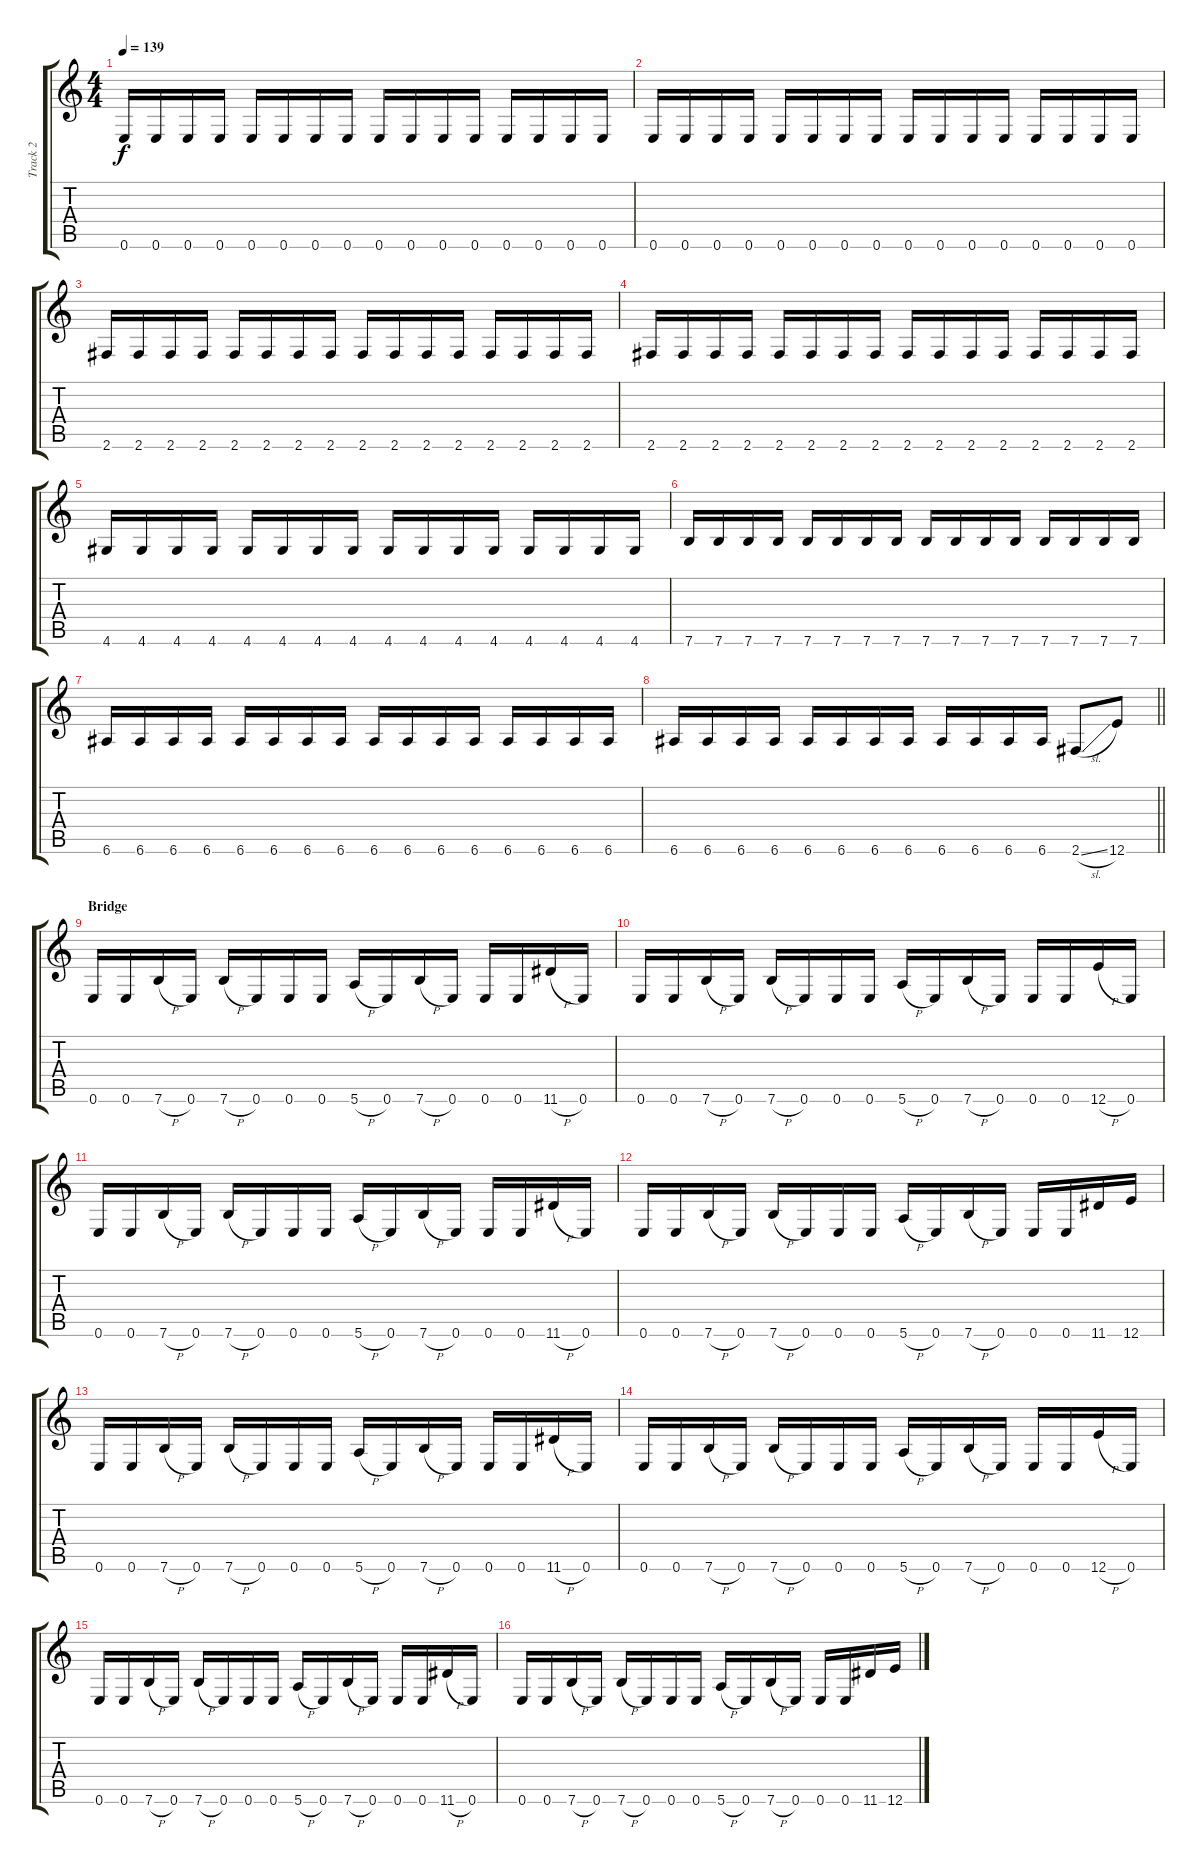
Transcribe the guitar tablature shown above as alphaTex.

\track ("Track 2" "Track 2") {instrument overdrivenguitar}
\staff {score tabs}
\tuning (E4 B3 G3 D3 A2 E2) {hide}
\ts (4 4)
\tempo 139
\clef g2
\ks c
0.6.16{dy f} 0.6.16 0.6.16 0.6.16 0.6.16 0.6.16 0.6.16 0.6.16 0.6.16 0.6.16 0.6.16 0.6.16 0.6.16 0.6.16 0.6.16 0.6.16 |
0.6.16 0.6.16 0.6.16 0.6.16 0.6.16 0.6.16 0.6.16 0.6.16 0.6.16 0.6.16 0.6.16 0.6.16 0.6.16 0.6.16 0.6.16 0.6.16 |
2.6.16 2.6.16 2.6.16 2.6.16 2.6.16 2.6.16 2.6.16 2.6.16 2.6.16 2.6.16 2.6.16 2.6.16 2.6.16 2.6.16 2.6.16 2.6.16 |
2.6.16 2.6.16 2.6.16 2.6.16 2.6.16 2.6.16 2.6.16 2.6.16 2.6.16 2.6.16 2.6.16 2.6.16 2.6.16 2.6.16 2.6.16 2.6.16 |
4.6.16 4.6.16 4.6.16 4.6.16 4.6.16 4.6.16 4.6.16 4.6.16 4.6.16 4.6.16 4.6.16 4.6.16 4.6.16 4.6.16 4.6.16 4.6.16 |
7.6.16 7.6.16 7.6.16 7.6.16 7.6.16 7.6.16 7.6.16 7.6.16 7.6.16 7.6.16 7.6.16 7.6.16 7.6.16 7.6.16 7.6.16 7.6.16 |
6.6.16 6.6.16 6.6.16 6.6.16 6.6.16 6.6.16 6.6.16 6.6.16 6.6.16 6.6.16 6.6.16 6.6.16 6.6.16 6.6.16 6.6.16 6.6.16 |
\barLineRight lightlight
6.6.16 6.6.16 6.6.16 6.6.16 6.6.16 6.6.16 6.6.16 6.6.16 6.6.16 6.6.16 6.6.16 6.6.16 2.6{sl}.8 12.6.8 |
\section ("" "Bridge")
0.6.16 0.6.16 7.6{h}.16 0.6.16 7.6{h}.16 0.6.16 0.6.16 0.6.16 5.6{h}.16 0.6.16 7.6{h}.16 0.6.16 0.6.16 0.6.16 11.6{h}.16 0.6.16 |
0.6.16 0.6.16 7.6{h}.16 0.6.16 7.6{h}.16 0.6.16 0.6.16 0.6.16 5.6{h}.16 0.6.16 7.6{h}.16 0.6.16 0.6.16 0.6.16 12.6{h}.16 0.6.16 |
0.6.16 0.6.16 7.6{h}.16 0.6.16 7.6{h}.16 0.6.16 0.6.16 0.6.16 5.6{h}.16 0.6.16 7.6{h}.16 0.6.16 0.6.16 0.6.16 11.6{h}.16 0.6.16 |
0.6.16 0.6.16 7.6{h}.16 0.6.16 7.6{h}.16 0.6.16 0.6.16 0.6.16 5.6{h}.16 0.6.16 7.6{h}.16 0.6.16 0.6.16 0.6.16 11.6.16 12.6.16 |
0.6.16 0.6.16 7.6{h}.16 0.6.16 7.6{h}.16 0.6.16 0.6.16 0.6.16 5.6{h}.16 0.6.16 7.6{h}.16 0.6.16 0.6.16 0.6.16 11.6{h}.16 0.6.16 |
0.6.16 0.6.16 7.6{h}.16 0.6.16 7.6{h}.16 0.6.16 0.6.16 0.6.16 5.6{h}.16 0.6.16 7.6{h}.16 0.6.16 0.6.16 0.6.16 12.6{h}.16 0.6.16 |
0.6.16 0.6.16 7.6{h}.16 0.6.16 7.6{h}.16 0.6.16 0.6.16 0.6.16 5.6{h}.16 0.6.16 7.6{h}.16 0.6.16 0.6.16 0.6.16 11.6{h}.16 0.6.16 |
0.6.16 0.6.16 7.6{h}.16 0.6.16 7.6{h}.16 0.6.16 0.6.16 0.6.16 5.6{h}.16 0.6.16 7.6{h}.16 0.6.16 0.6.16 0.6.16 11.6.16 12.6.16
